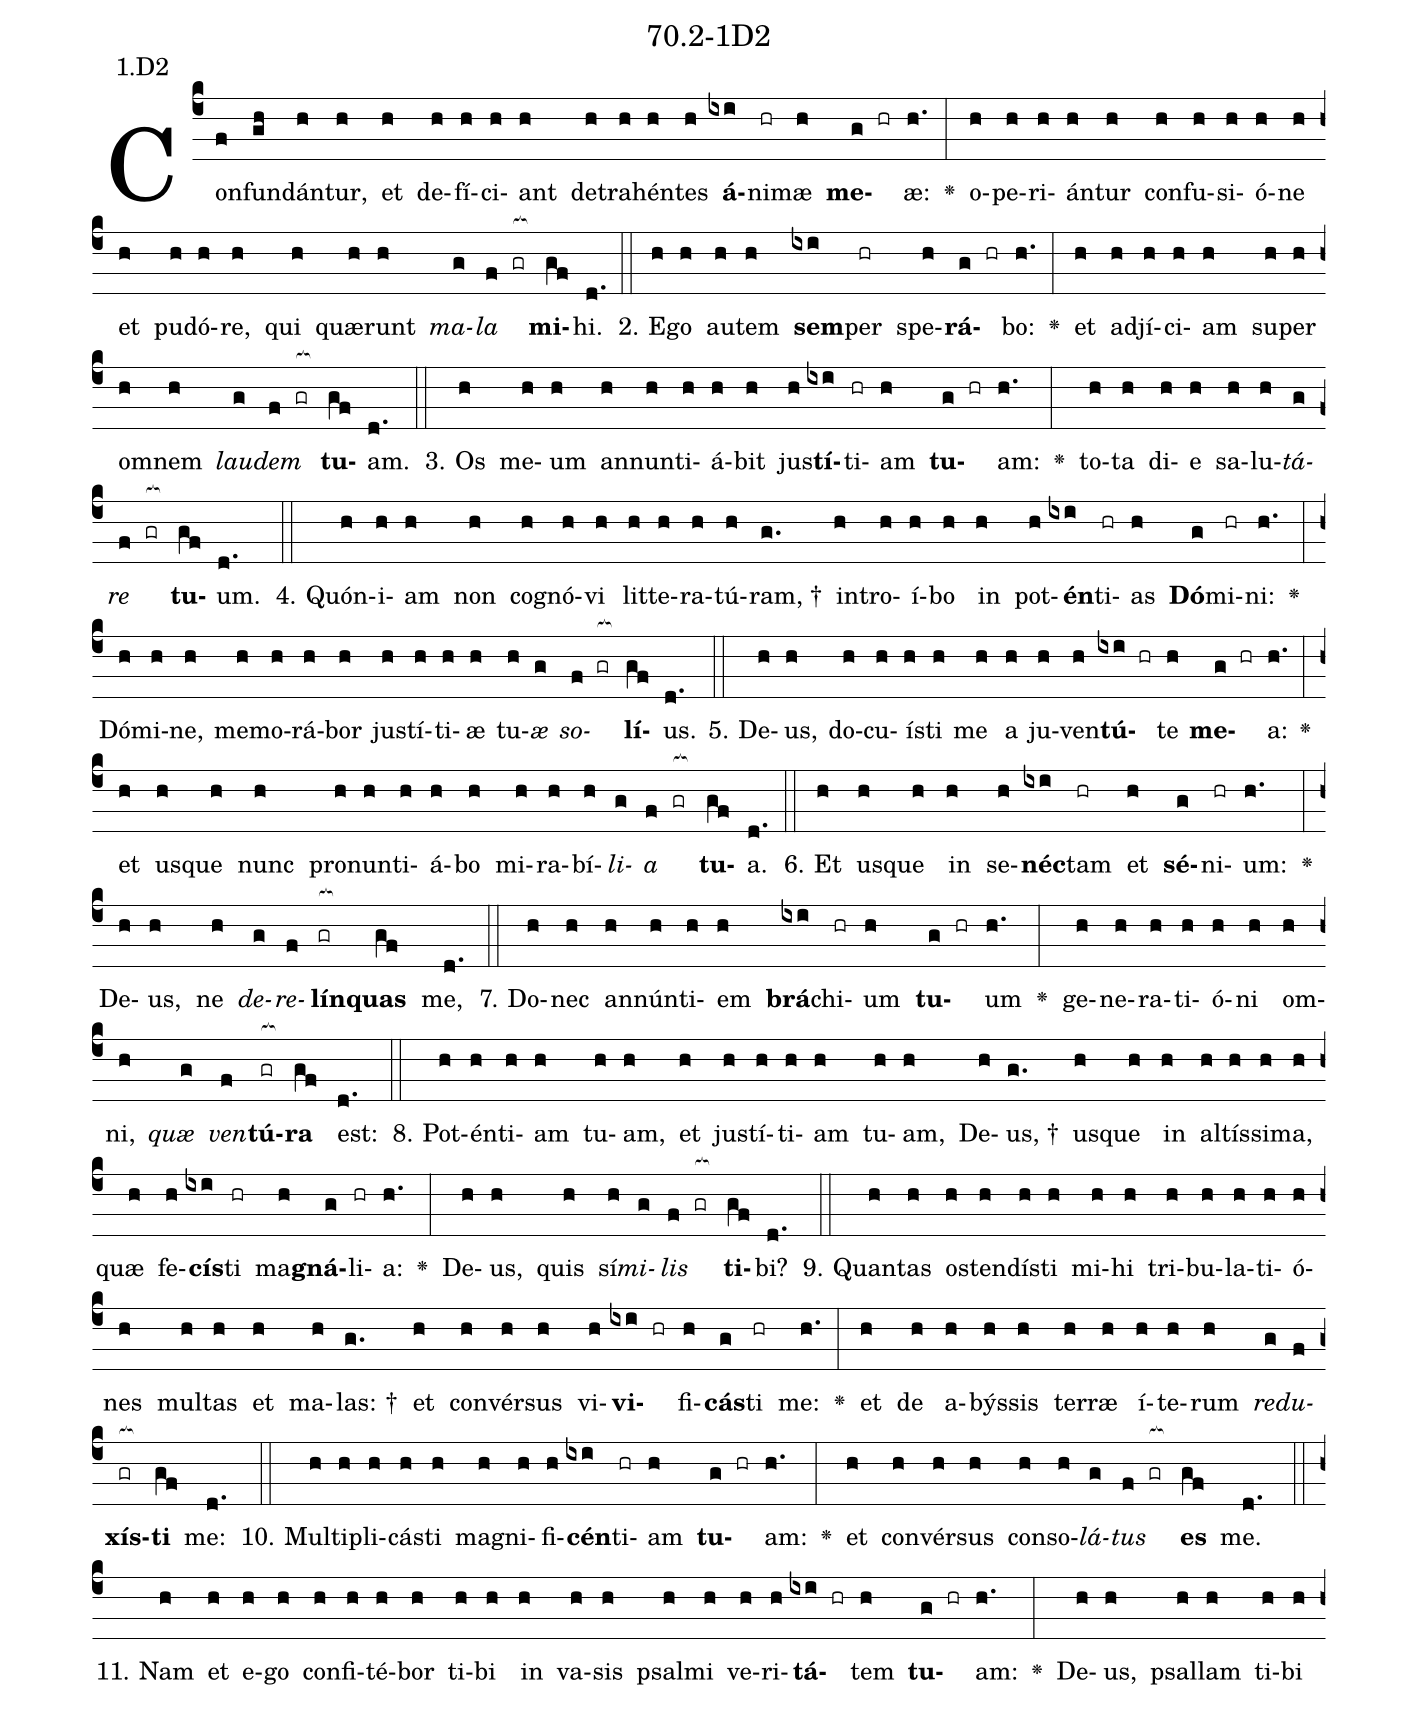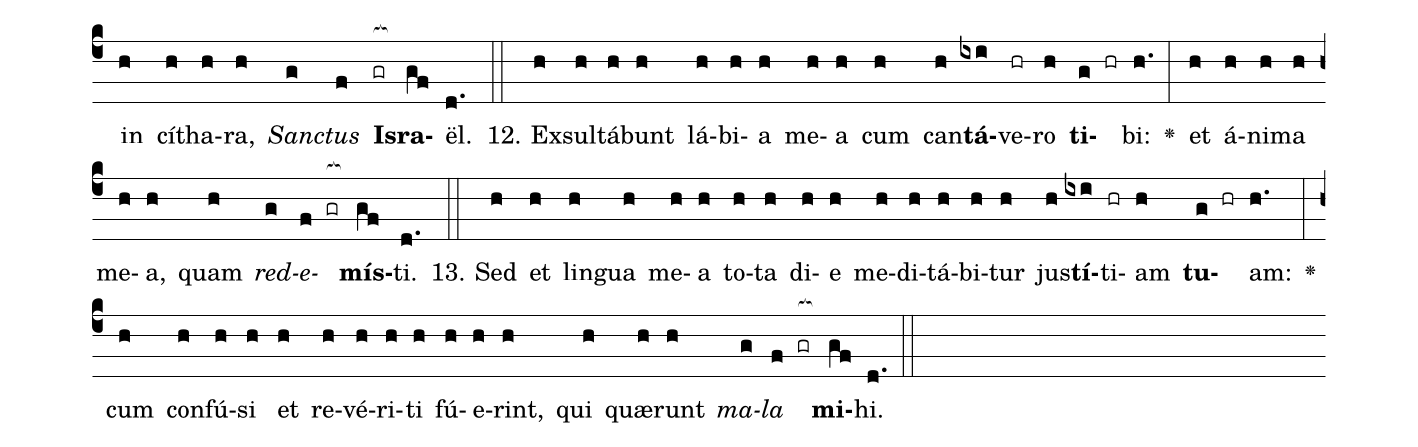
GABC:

name: 70.2-1D2;
annotation: 1.D2;
%%
(c4)Con(f)fun(gh)dán(h)tur,(h) et(h) de(h)fí(h)ci(h)ant(h) de(h)tra(h)hén(h)tes(h) <b>á</b>(ixi)ni(hr)mæ(h) <b>me</b>(g hr)æ:(h.) <v>\greheightstar</v>(:) o(h)pe(h)ri(h)án(h)tur(h) con(h)fu(h)si(h)ó(h)ne(h) et(h) pu(h)dó(h)re,(h) qui(h) quæ(h)runt(h) <i>ma</i>(g)<i>la</i>(f gr[ocb:1{]) <b>mi</b>(gf[ocb:0}])hi.(d.) (::)
2. E(h)go(h) au(h)tem(h) <b>sem</b>(ixi)per(hr) spe(h)<b>rá</b>(g hr)bo:(h.) <v>\greheightstar</v>(:) et(h) ad(h)jí(h)ci(h)am(h) su(h)per(h) om(h)nem(h) <i>lau</i>(g)<i>dem</i>(f gr[ocb:1{]) <b>tu</b>(gf[ocb:0}])am.(d.) (::)
3. Os(h) me(h)um(h) an(h)nun(h)ti(h)á(h)bit(h) jus(h)<b>tí</b>(ixi)ti(hr)am(h) <b>tu</b>(g hr)am:(h.) <v>\greheightstar</v>(:) to(h)ta(h) di(h)e(h) sa(h)lu(h)<i>tá</i>(g)<i>re</i>(f gr[ocb:1{]) <b>tu</b>(gf[ocb:0}])um.(d.) (::)
4. Quón(h)i(h)am(h) non(h) co(h)gnó(h)vi(h) lit(h)te(h)ra(h)tú(h)ram, †(g.) in(h)tro(h)í(h)bo(h) in(h) pot(h)<b>én</b>(ixi)ti(hr)as(h) <b>Dó</b>(g)mi(hr)ni:(h.) <v>\greheightstar</v>(:) Dó(h)mi(h)ne,(h) me(h)mo(h)rá(h)bor(h) jus(h)tí(h)ti(h)æ(h) tu(h)<i>æ</i>(g) <i>so</i>(f gr[ocb:1{])<b>lí</b>(gf[ocb:0}])us.(d.) (::)
5. De(h)us,(h) do(h)cu(h)ís(h)ti(h) me(h) a(h) ju(h)ven(h)<b>tú</b>(ixi hr)te(h) <b>me</b>(g hr)a:(h.) <v>\greheightstar</v>(:) et(h) us(h)que(h) nunc(h) pro(h)nun(h)ti(h)á(h)bo(h) mi(h)ra(h)bí(h)<i>li</i>(g)<i>a</i>(f gr[ocb:1{]) <b>tu</b>(gf[ocb:0}])a.(d.) (::)
6. Et(h) us(h)que(h) in(h) se(h)<b>néc</b>(ixi)tam(hr) et(h) <b>sé</b>(g)ni(hr)um:(h.) <v>\greheightstar</v>(:) De(h)us,(h) ne(h) <i>de</i>(g)<i>re</i>(f)<b>lín</b>(gr[ocb:1{])<b>quas</b>(gf[ocb:0}]) me,(d.) (::)
7. Do(h)nec(h) an(h)nún(h)ti(h)em(h) <b>brá</b>(ixi)chi(hr)um(h) <b>tu</b>(g hr)um(h.) <v>\greheightstar</v>(:) ge(h)ne(h)ra(h)ti(h)ó(h)ni(h) om(h)ni,(h) <i>quæ</i>(g) <i>ven</i>(f)<b>tú</b>(gr[ocb:1{])<b>ra</b>(gf[ocb:0}]) est:(d.) (::)
8. Pot(h)én(h)ti(h)am(h) tu(h)am,(h) et(h) jus(h)tí(h)ti(h)am(h) tu(h)am,(h) De(h)us, †(g.) us(h)que(h) in(h) al(h)tís(h)si(h)ma,(h) quæ(h) fe(h)<b>cís</b>(ixi)ti(hr) ma(h)<b>gná</b>(g)li(hr)a:(h.) <v>\greheightstar</v>(:) De(h)us,(h) quis(h) sí(h)<i>mi</i>(g)<i>lis</i>(f gr[ocb:1{]) <b>ti</b>(gf[ocb:0}])bi?(d.) (::)
9. Quan(h)tas(h) os(h)ten(h)dís(h)ti(h) mi(h)hi(h) tri(h)bu(h)la(h)ti(h)ó(h)nes(h) mul(h)tas(h) et(h) ma(h)las: †(g.) et(h) con(h)vér(h)sus(h) vi(h)<b>vi</b>(ixi hr)fi(h)<b>cás</b>(g)ti(hr) me:(h.) <v>\greheightstar</v>(:) et(h) de(h) a(h)býs(h)sis(h) ter(h)ræ(h) í(h)te(h)rum(h) <i>re</i>(g)<i>du</i>(f)<b>xís</b>(gr[ocb:1{])<b>ti</b>(gf[ocb:0}]) me:(d.) (::)
10. Mul(h)ti(h)pli(h)cás(h)ti(h) ma(h)gni(h)fi(h)<b>cén</b>(ixi)ti(hr)am(h) <b>tu</b>(g hr)am:(h.) <v>\greheightstar</v>(:) et(h) con(h)vér(h)sus(h) con(h)so(h)<i>lá</i>(g)<i>tus</i>(f gr[ocb:1{]) <b>es</b>(gf[ocb:0}]) me.(d.) (::)
11. Nam(h) et(h) e(h)go(h) con(h)fi(h)té(h)bor(h) ti(h)bi(h) in(h) va(h)sis(h) psal(h)mi(h) ve(h)ri(h)<b>tá</b>(ixi hr)tem(h) <b>tu</b>(g hr)am:(h.) <v>\greheightstar</v>(:) De(h)us,(h) psal(h)lam(h) ti(h)bi(h) in(h) cí(h)tha(h)ra,(h) <i>Sanc</i>(g)<i>tus</i>(f) <b>Is</b>(gr[ocb:1{])<b>ra</b>(gf[ocb:0}])ël.(d.) (::)
12. Ex(h)sul(h)tá(h)bunt(h) lá(h)bi(h)a(h) me(h)a(h) cum(h) can(h)<b>tá</b>(ixi)ve(hr)ro(h) <b>ti</b>(g hr)bi:(h.) <v>\greheightstar</v>(:) et(h) á(h)ni(h)ma(h) me(h)a,(h) quam(h) <i>red</i>(g)<i>e</i>(f gr[ocb:1{])<b>mís</b>(gf[ocb:0}])ti.(d.) (::)
13. Sed(h) et(h) lin(h)gua(h) me(h)a(h) to(h)ta(h) di(h)e(h) me(h)di(h)tá(h)bi(h)tur(h) jus(h)<b>tí</b>(ixi)ti(hr)am(h) <b>tu</b>(g hr)am:(h.) <v>\greheightstar</v>(:) cum(h) con(h)fú(h)si(h) et(h) re(h)vé(h)ri(h)ti(h) fú(h)e(h)rint,(h) qui(h) quæ(h)runt(h) <i>ma</i>(g)<i>la</i>(f gr[ocb:1{]) <b>mi</b>(gf[ocb:0}])hi.(d.) (::)
